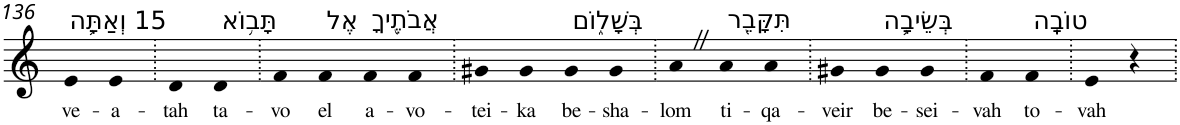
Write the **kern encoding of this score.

**kern	**text
*part1	*part1
*staff1	*staff1
*I"Piano	*
*I'Pno	*
!!LO:PB:g=z
*clefG2	*
*k[]	*
=136	=136
!LO:TX:a:t=15 וְאַתָּ֛ה	!
!	!LO:LY:b
4e	ve-
!	!LO:LY:b
4e	-a-
=137.	=137.
!	!LO:LY:b
4d	-tah
!LO:TX:a:t=תָּב֥וֹא	!
!	!LO:LY:b
4d	ta-
=138.	=138.
!	!LO:LY:b
4f	-vo
!LO:TX:a:t=אֶל	!
!	!LO:LY:b
4f	el
!LO:TX:a:t=אֲבֹתֶ֖יךָ	!
!	!LO:LY:b
4f	a-
!	!LO:LY:b
4f	-vo-
=139.	=139.
!	!LO:LY:b
4g#X	-tei-
!	!LO:LY:b
4g#	-ka
!LO:TX:a:t=בְּשָׁל֑וֹם	!
!	!LO:LY:b
4g#	be-
!	!LO:LY:b
4g#	-sha-
=140.	=140.
!	!LO:LY:b
4aZ	-lom
!LO:TX:a:t=תִּקָּבֵ֖ר	!
!	!LO:LY:b
4a	ti-
!	!LO:LY:b
4a	-qa-
=141.	=141.
!	!LO:LY:b
4g#X	-veir
!LO:TX:a:t=בְּשֵׂיבָ֥ה	!
!	!LO:LY:b
4g#	be-
!	!LO:LY:b
4g#	-sei-
=142.	=142.
!	!LO:LY:b
4f	-vah
!LO:TX:a:t=טוֹבָֽה	!
!	!LO:LY:b
4f	to-
=143.	=143.
!	!LO:LY:b
4e	-vah
4r	.
=.	=.
*-	*-
